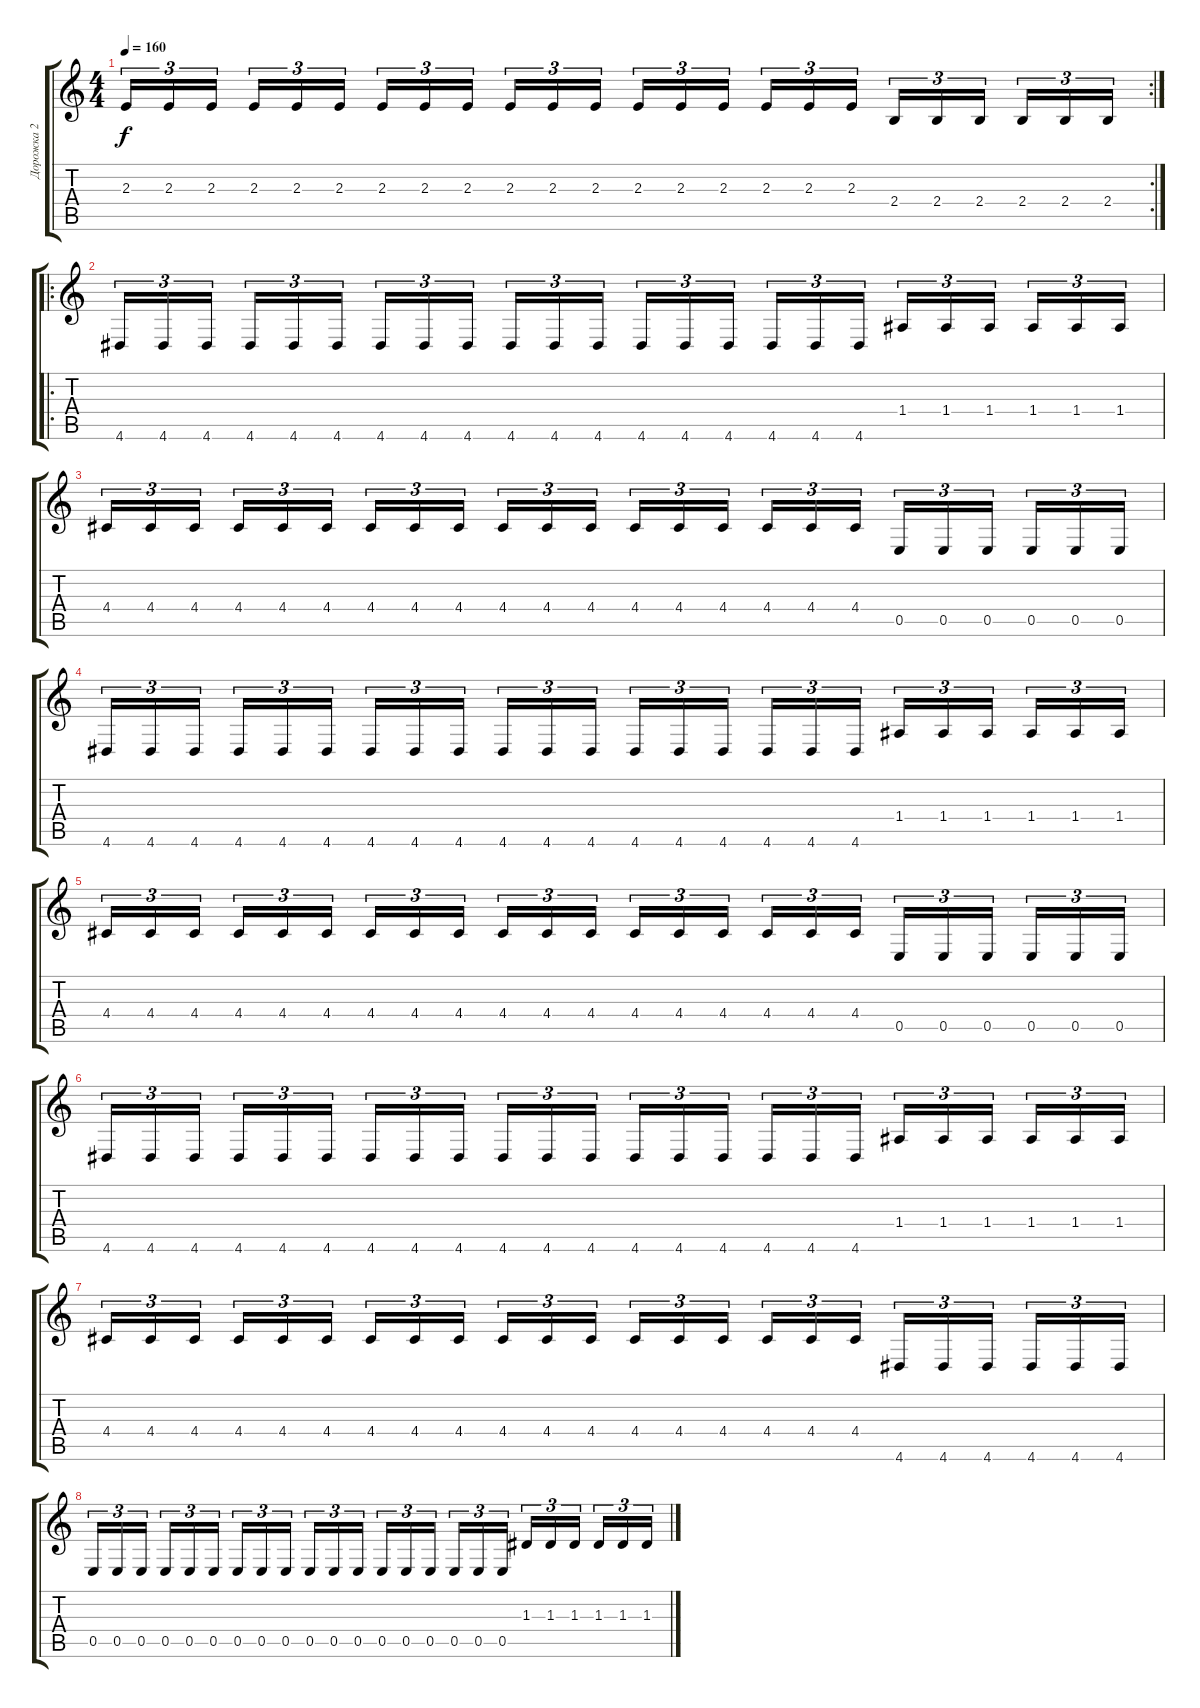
\track ("Дорожка 2" "Дорожка 2") {instrument overdrivenguitar}
\staff {score tabs}
\tuning (B3 Gb3 D3 A2 E2 B1) {hide}
\rc 2
\ts (4 4)
\tempo 160
\clef g2
\ks c
2.3.16{tu (3 2) dy f} 2.3.16{tu (3 2)} 2.3.16{tu (3 2) beam splitsecondary} 2.3.16{tu (3 2)} 2.3.16{tu (3 2)} 2.3.16{tu (3 2)} 2.3.16{tu (3 2)} 2.3.16{tu (3 2)} 2.3.16{tu (3 2) beam splitsecondary} 2.3.16{tu (3 2)} 2.3.16{tu (3 2)} 2.3.16{tu (3 2)} 2.3.16{tu (3 2)} 2.3.16{tu (3 2)} 2.3.16{tu (3 2) beam splitsecondary} 2.3.16{tu (3 2)} 2.3.16{tu (3 2)} 2.3.16{tu (3 2)} 2.4.16{tu (3 2)} 2.4.16{tu (3 2)} 2.4.16{tu (3 2) beam splitsecondary} 2.4.16{tu (3 2)} 2.4.16{tu (3 2)} 2.4.16{tu (3 2)} |
\ro
4.6.16{tu (3 2)} 4.6.16{tu (3 2)} 4.6.16{tu (3 2) beam splitsecondary} 4.6.16{tu (3 2)} 4.6.16{tu (3 2)} 4.6.16{tu (3 2)} 4.6.16{tu (3 2)} 4.6.16{tu (3 2)} 4.6.16{tu (3 2) beam splitsecondary} 4.6.16{tu (3 2)} 4.6.16{tu (3 2)} 4.6.16{tu (3 2)} 4.6.16{tu (3 2)} 4.6.16{tu (3 2)} 4.6.16{tu (3 2) beam splitsecondary} 4.6.16{tu (3 2)} 4.6.16{tu (3 2)} 4.6.16{tu (3 2)} 1.4.16{tu (3 2)} 1.4.16{tu (3 2)} 1.4.16{tu (3 2) beam splitsecondary} 1.4.16{tu (3 2)} 1.4.16{tu (3 2)} 1.4.16{tu (3 2)} |
4.4.16{tu (3 2)} 4.4.16{tu (3 2)} 4.4.16{tu (3 2) beam splitsecondary} 4.4.16{tu (3 2)} 4.4.16{tu (3 2)} 4.4.16{tu (3 2)} 4.4.16{tu (3 2)} 4.4.16{tu (3 2)} 4.4.16{tu (3 2) beam splitsecondary} 4.4.16{tu (3 2)} 4.4.16{tu (3 2)} 4.4.16{tu (3 2)} 4.4.16{tu (3 2)} 4.4.16{tu (3 2)} 4.4.16{tu (3 2) beam splitsecondary} 4.4.16{tu (3 2)} 4.4.16{tu (3 2)} 4.4.16{tu (3 2)} 0.5.16{tu (3 2)} 0.5.16{tu (3 2)} 0.5.16{tu (3 2) beam splitsecondary} 0.5.16{tu (3 2)} 0.5.16{tu (3 2)} 0.5.16{tu (3 2)} |
4.6.16{tu (3 2)} 4.6.16{tu (3 2)} 4.6.16{tu (3 2) beam splitsecondary} 4.6.16{tu (3 2)} 4.6.16{tu (3 2)} 4.6.16{tu (3 2)} 4.6.16{tu (3 2)} 4.6.16{tu (3 2)} 4.6.16{tu (3 2) beam splitsecondary} 4.6.16{tu (3 2)} 4.6.16{tu (3 2)} 4.6.16{tu (3 2)} 4.6.16{tu (3 2)} 4.6.16{tu (3 2)} 4.6.16{tu (3 2) beam splitsecondary} 4.6.16{tu (3 2)} 4.6.16{tu (3 2)} 4.6.16{tu (3 2)} 1.4.16{tu (3 2)} 1.4.16{tu (3 2)} 1.4.16{tu (3 2) beam splitsecondary} 1.4.16{tu (3 2)} 1.4.16{tu (3 2)} 1.4.16{tu (3 2)} |
4.4.16{tu (3 2)} 4.4.16{tu (3 2)} 4.4.16{tu (3 2) beam splitsecondary} 4.4.16{tu (3 2)} 4.4.16{tu (3 2)} 4.4.16{tu (3 2)} 4.4.16{tu (3 2)} 4.4.16{tu (3 2)} 4.4.16{tu (3 2) beam splitsecondary} 4.4.16{tu (3 2)} 4.4.16{tu (3 2)} 4.4.16{tu (3 2)} 4.4.16{tu (3 2)} 4.4.16{tu (3 2)} 4.4.16{tu (3 2) beam splitsecondary} 4.4.16{tu (3 2)} 4.4.16{tu (3 2)} 4.4.16{tu (3 2)} 0.5.16{tu (3 2)} 0.5.16{tu (3 2)} 0.5.16{tu (3 2) beam splitsecondary} 0.5.16{tu (3 2)} 0.5.16{tu (3 2)} 0.5.16{tu (3 2)} |
4.6.16{tu (3 2)} 4.6.16{tu (3 2)} 4.6.16{tu (3 2) beam splitsecondary} 4.6.16{tu (3 2)} 4.6.16{tu (3 2)} 4.6.16{tu (3 2)} 4.6.16{tu (3 2)} 4.6.16{tu (3 2)} 4.6.16{tu (3 2) beam splitsecondary} 4.6.16{tu (3 2)} 4.6.16{tu (3 2)} 4.6.16{tu (3 2)} 4.6.16{tu (3 2)} 4.6.16{tu (3 2)} 4.6.16{tu (3 2) beam splitsecondary} 4.6.16{tu (3 2)} 4.6.16{tu (3 2)} 4.6.16{tu (3 2)} 1.4.16{tu (3 2)} 1.4.16{tu (3 2)} 1.4.16{tu (3 2) beam splitsecondary} 1.4.16{tu (3 2)} 1.4.16{tu (3 2)} 1.4.16{tu (3 2)} |
4.4.16{tu (3 2)} 4.4.16{tu (3 2)} 4.4.16{tu (3 2) beam splitsecondary} 4.4.16{tu (3 2)} 4.4.16{tu (3 2)} 4.4.16{tu (3 2)} 4.4.16{tu (3 2)} 4.4.16{tu (3 2)} 4.4.16{tu (3 2) beam splitsecondary} 4.4.16{tu (3 2)} 4.4.16{tu (3 2)} 4.4.16{tu (3 2)} 4.4.16{tu (3 2)} 4.4.16{tu (3 2)} 4.4.16{tu (3 2) beam splitsecondary} 4.4.16{tu (3 2)} 4.4.16{tu (3 2)} 4.4.16{tu (3 2)} 4.6.16{tu (3 2)} 4.6.16{tu (3 2)} 4.6.16{tu (3 2) beam splitsecondary} 4.6.16{tu (3 2)} 4.6.16{tu (3 2)} 4.6.16{tu (3 2)} |
0.5.16{tu (3 2)} 0.5.16{tu (3 2)} 0.5.16{tu (3 2) beam splitsecondary} 0.5.16{tu (3 2)} 0.5.16{tu (3 2)} 0.5.16{tu (3 2)} 0.5.16{tu (3 2)} 0.5.16{tu (3 2)} 0.5.16{tu (3 2) beam splitsecondary} 0.5.16{tu (3 2)} 0.5.16{tu (3 2)} 0.5.16{tu (3 2)} 0.5.16{tu (3 2)} 0.5.16{tu (3 2)} 0.5.16{tu (3 2) beam splitsecondary} 0.5.16{tu (3 2)} 0.5.16{tu (3 2)} 0.5.16{tu (3 2)} 1.3.16{tu (3 2)} 1.3.16{tu (3 2)} 1.3.16{tu (3 2) beam splitsecondary} 1.3.16{tu (3 2)} 1.3.16{tu (3 2)} 1.3.16{tu (3 2)}
